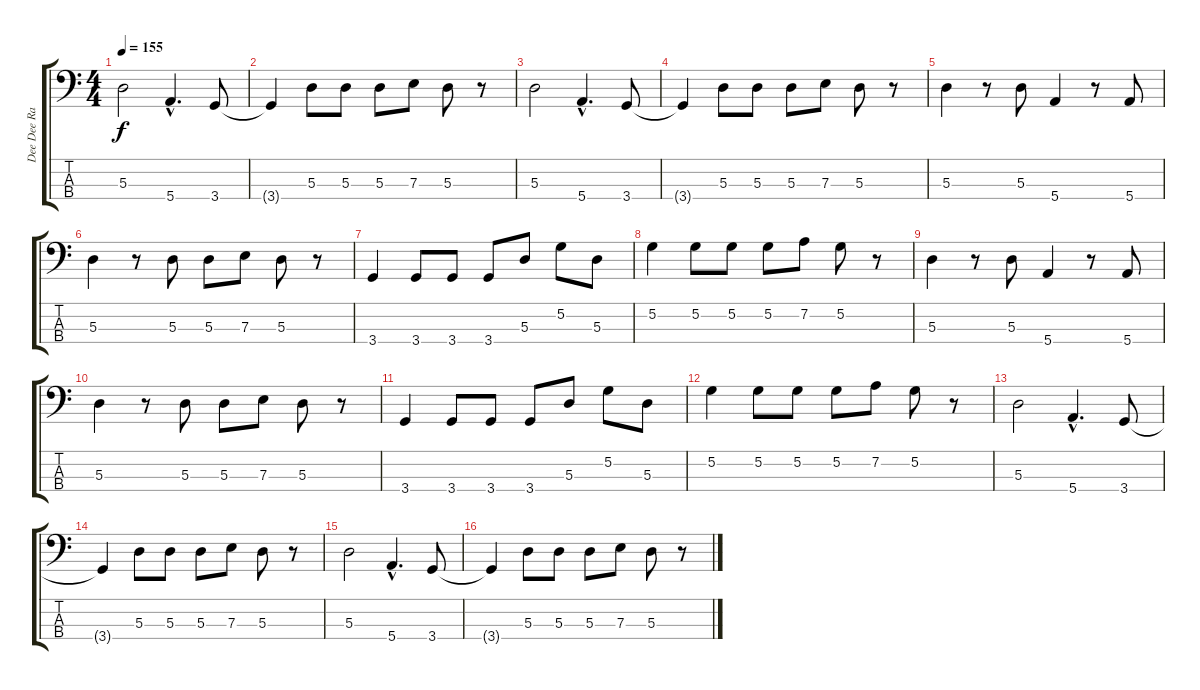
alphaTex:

\track ("Dee Dee Ramone" "Dee Dee Ra") {instrument electricbasspick}
\staff {score tabs}
\tuning (G2 D2 A1 E1) {hide}
\ts (4 4)
\tempo 155
\clef f4
\ks c
5.3.2{dy f} 5.4{hac}.4{d} 3.4.8 |
3.4{t}.4 5.3.8 5.3.8 5.3.8 7.3.8 5.3.8 r.8 |
5.3.2 5.4{hac}.4{d} 3.4.8 |
3.4{t}.4 5.3.8 5.3.8 5.3.8 7.3.8 5.3.8 r.8 |
5.3.4 r.8 5.3.8 5.4.4 r.8 5.4.8 |
5.3.4 r.8 5.3.8 5.3.8 7.3.8 5.3.8 r.8 |
3.4.4 3.4.8 3.4.8 3.4.8 5.3.8 5.2.8 5.3.8 |
5.2.4 5.2.8 5.2.8 5.2.8 7.2.8 5.2.8 r.8 |
5.3.4 r.8 5.3.8 5.4.4 r.8 5.4.8 |
5.3.4 r.8 5.3.8 5.3.8 7.3.8 5.3.8 r.8 |
3.4.4 3.4.8 3.4.8 3.4.8 5.3.8 5.2.8 5.3.8 |
5.2.4 5.2.8 5.2.8 5.2.8 7.2.8 5.2.8 r.8 |
5.3.2 5.4{hac}.4{d} 3.4.8 |
3.4{t}.4 5.3.8 5.3.8 5.3.8 7.3.8 5.3.8 r.8 |
5.3.2 5.4{hac}.4{d} 3.4.8 |
3.4{t}.4 5.3.8 5.3.8 5.3.8 7.3.8 5.3.8 r.8
